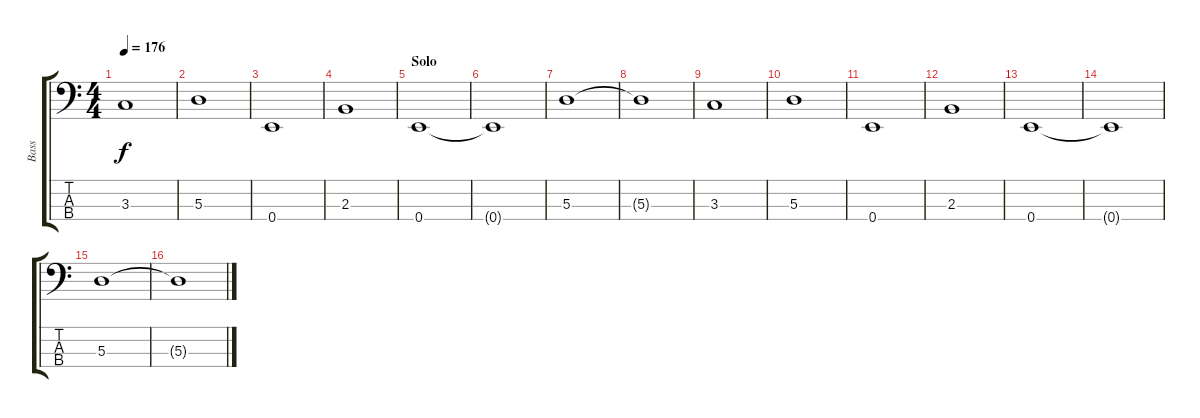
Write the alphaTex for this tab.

\track ("Bass" "Bass") {instrument electricbassfinger}
\staff {score tabs}
\tuning (G2 D2 A1 E1) {hide}
\ts (4 4)
\tempo 176
\clef f4
\ks c
3.3.1{dy f} |
5.3.1 |
0.4.1 |
2.3.1 |
\section ("" "Solo")
0.4.1 |
0.4{t}.1 |
5.3.1 |
5.3{t}.1 |
3.3.1 |
5.3.1 |
0.4.1 |
2.3.1 |
\section ("" "")
0.4.1 |
0.4{t}.1 |
5.3.1 |
5.3{t}.1
